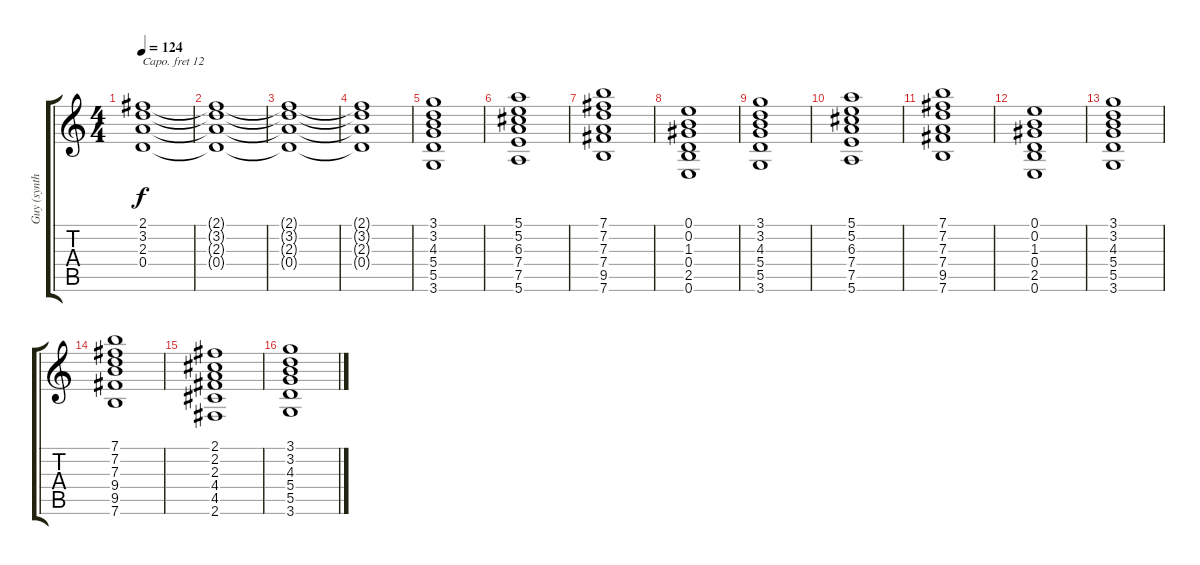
\track ("Guy (synth overdub)" "Guy (synth") {instrument pad2warm}
\staff {score tabs}
\capo 12
\tuning (E4 B3 G3 D3 A2 E2) {hide}
\ts (4 4)
\tempo 124
\clef g2
\ks c
(2.1{t} 3.2{t} 2.3{t} 0.4{t}).1{dy f} |
(2.1{t} 3.2{t} 2.3{t} 0.4{t}).1 |
(2.1{t} 3.2{t} 2.3{t} 0.4{t}).1 |
(2.1{t} 3.2{t} 2.3{t} 0.4{t}).1 |
(3.1 3.2 4.3 5.4 5.5 3.6).1 |
(5.1 5.2 6.3 7.4 7.5 5.6).1 |
(7.1 7.2 7.3 7.4 9.5 7.6).1 |
(0.1 0.2 1.3 0.4 2.5 0.6).1 |
(3.1 3.2 4.3 5.4 5.5 3.6).1 |
(5.1 5.2 6.3 7.4 7.5 5.6).1 |
(7.1 7.2 7.3 7.4 9.5 7.6).1 |
(0.1 0.2 1.3 0.4 2.5 0.6).1 |
(3.1 3.2 4.3 5.4 5.5 3.6).1 |
(7.1 7.2 7.3 9.4 9.5 7.6).1 |
(2.1 2.2 2.3 4.4 4.5 2.6).1 |
(3.1 3.2 4.3 5.4 5.5 3.6).1
